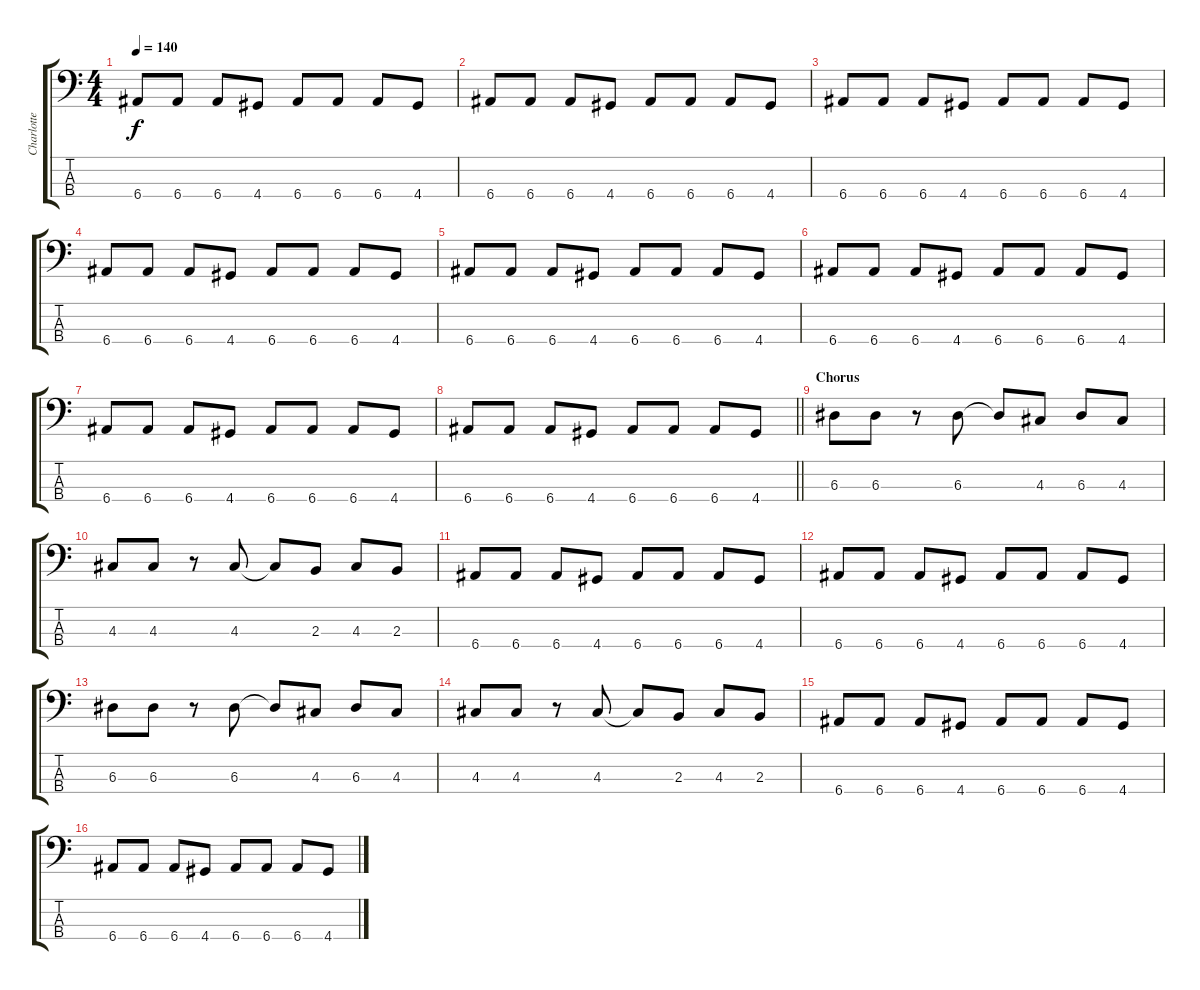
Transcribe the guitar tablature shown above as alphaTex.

\track ("Charlotte Cooper" "Charlotte ") {instrument electricbasspick}
\staff {score tabs}
\tuning (G2 D2 A1 E1) {hide}
\ts (4 4)
\tempo 140
\clef f4
\ks c
6.4.8{dy f} 6.4.8 6.4.8 4.4.8 6.4.8 6.4.8 6.4.8 4.4.8 |
6.4.8 6.4.8 6.4.8 4.4.8 6.4.8 6.4.8 6.4.8 4.4.8 |
6.4.8 6.4.8 6.4.8 4.4.8 6.4.8 6.4.8 6.4.8 4.4.8 |
6.4.8 6.4.8 6.4.8 4.4.8 6.4.8 6.4.8 6.4.8 4.4.8 |
6.4.8 6.4.8 6.4.8 4.4.8 6.4.8 6.4.8 6.4.8 4.4.8 |
6.4.8 6.4.8 6.4.8 4.4.8 6.4.8 6.4.8 6.4.8 4.4.8 |
6.4.8 6.4.8 6.4.8 4.4.8 6.4.8 6.4.8 6.4.8 4.4.8 |
\barLineRight lightlight
6.4.8 6.4.8 6.4.8 4.4.8 6.4.8 6.4.8 6.4.8 4.4.8 |
\section ("" "Chorus")
6.3.8 6.3.8 r.8 6.3.8 6.3{t}.8 4.3.8 6.3.8 4.3.8 |
4.3.8 4.3.8 r.8 4.3.8 4.3{t}.8 2.3.8 4.3.8 2.3.8 |
6.4.8 6.4.8 6.4.8 4.4.8 6.4.8 6.4.8 6.4.8 4.4.8 |
6.4.8 6.4.8 6.4.8 4.4.8 6.4.8 6.4.8 6.4.8 4.4.8 |
6.3.8 6.3.8 r.8 6.3.8 6.3{t}.8 4.3.8 6.3.8 4.3.8 |
4.3.8 4.3.8 r.8 4.3.8 4.3{t}.8 2.3.8 4.3.8 2.3.8 |
6.4.8 6.4.8 6.4.8 4.4.8 6.4.8 6.4.8 6.4.8 4.4.8 |
6.4.8 6.4.8 6.4.8 4.4.8 6.4.8 6.4.8 6.4.8 4.4.8
